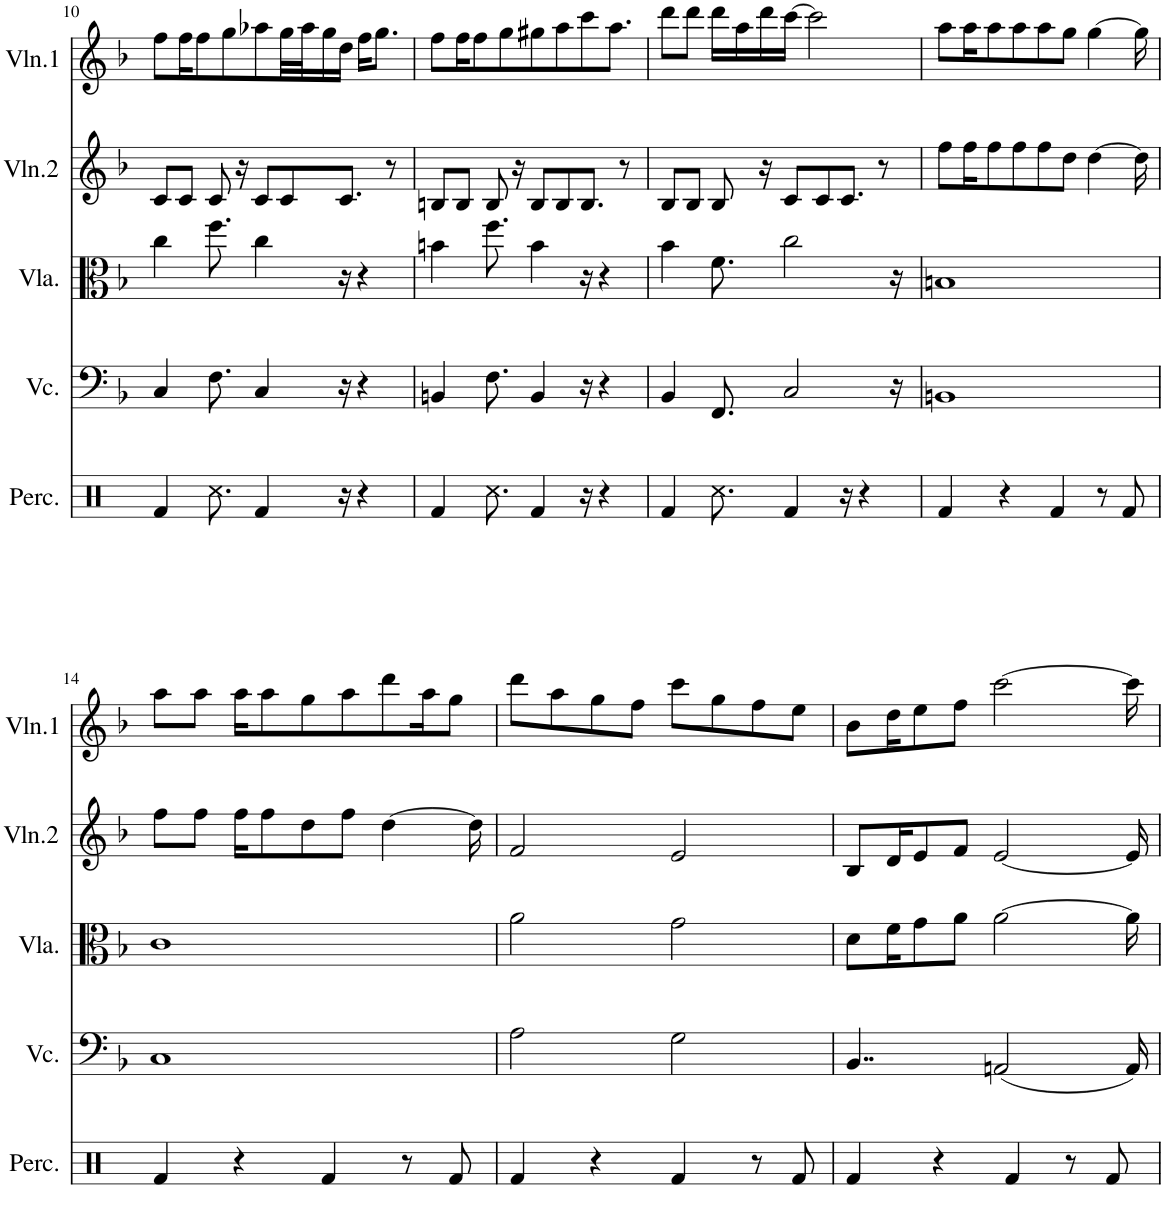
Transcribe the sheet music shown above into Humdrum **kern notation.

**kern	**kern	**kern	**kern	**kern
*part5	*part4	*part3	*part2	*part1
*staff5	*staff4	*staff3	*staff2	*staff1
*I"Percusión	*I"Violonchelo	*I"Viola	*I"Violín 2	*I"Violín 1
*I'Perc.	*I'Vc.	*I'Vla.	*I'Vln.2	*I'Vln.1
!!LO:PB:g=z
*clefX	*clefF4	*clefC3	*clefG2	*clefG2
*k[]	*k[b-]	*k[b-]	*k[b-]	*k[b-]
*M4/4	*M4/4	*M4/4	*M4/4	*M4/4
=10	=10	=10	=10	=10
4Rf/	4C/	4cc\	8c/L	8ff\L
.	.	.	8c/J	16ff\K
.	.	.	.	8ff\
8.Rcc\	8.F\	8.ff\	8c/	.
.	.	.	.	8gg\
.	.	.	16r	.
4Rf/	4C/	4cc\	8c/L	8aa-X\
.	.	.	8c/	32gg\LL
.	.	.	.	32aa-\J
.	.	.	.	16gg\
16r	16r	16r	8.c/J	16dd\JJ
4r	4r	4r	.	16ff\KL
.	.	.	.	8.gg\J
.	.	.	8r	.
=11	=11	=11	=11	=11
4Rf/	4BBn/	4bn\	8Bn/L	8ff\L
.	.	.	8B/J	16ff\K
.	.	.	.	8ff\
8.Rcc\	8.F\	8.ff\	8B/	.
.	.	.	.	8gg\
.	.	.	16r	.
4Rf/	4BB/	4b\	8B/L	8gg#X\
.	.	.	8B/	8aa\
16r	16r	16r	8.B/J	8ccc\
4r	4r	4r	.	.
.	.	.	.	8.aa\J
.	.	.	8r	.
=12	=12	=12	=12	=12
4Rf/	4BB-/	4b-\	8B-/L	8ddd\L
.	.	.	8B-/J	8ddd\J
8.Rcc\	8.FF/	8.f\	8B-/	16ddd\LL
.	.	.	.	16aa\
.	.	.	16r	16ddd\
4Rf/	2C/	2cc\	8c/L	[16ccc\JJ
.	.	.	.	2ccc\]
.	.	.	8c/	.
16r	.	.	8.c/J	.
4r	.	.	.	.
.	.	.	8r	.
.	16r	16r	.	.
=13	=13	=13	=13	=13
4Rf/	1BBn	1Bn	8ff\L	8aa\L
.	.	.	16ff\K	16aa\K
.	.	.	8ff\	8aa\
4r	.	.	.	.
.	.	.	8ff\	8aa\
.	.	.	8ff\	8aa\
4Rf/	.	.	.	.
.	.	.	8dd\J	8gg\J
.	.	.	[4dd\	[4gg\
8r	.	.	.	.
8Rf/	.	.	.	.
.	.	.	16dd\]	16gg\]
!!LO:LB:g=z
=14	=14	=14	=14	=14
4Rf/	1C	1c	8ff\L	8aa\L
.	.	.	8ff\J	8aa\J
4r	.	.	16ff\KL	16aa\KL
.	.	.	8ff\	8aa\
.	.	.	8dd\	8gg\
4Rf/	.	.	.	.
.	.	.	8ff\J	8aa\
.	.	.	[4dd\	8ddd\
8r	.	.	.	.
.	.	.	.	16aa\K
8Rf/	.	.	.	8gg\J
.	.	.	16dd\]	.
=15	=15	=15	=15	=15
4Rf/	2A\	2a\	2f/	8ddd\L
.	.	.	.	8aa\
4r	.	.	.	8gg\
.	.	.	.	8ff\J
4Rf/	2G\	2g\	2e/	8ccc\L
.	.	.	.	8gg\
8r	.	.	.	8ff\
8Rf/	.	.	.	8ee\J
=16	=16	=16	=16	=16
4Rf/	4..BB-/	8d\L	8B-/L	8b-\L
.	.	16f\K	16d/K	16dd\K
.	.	8g\	8e/	8ee\
4r	.	.	.	.
.	.	8a\J	8f/J	8ff\J
.	(2AAn/	[2a\	[2e/	[2ccc\
4Rf/	.	.	.	.
8r	.	.	.	.
8Rf/	.	.	.	.
.	16AA/)	16a\]	16e/]	16ccc\]
=	=	=	=	=
*-	*-	*-	*-	*-
